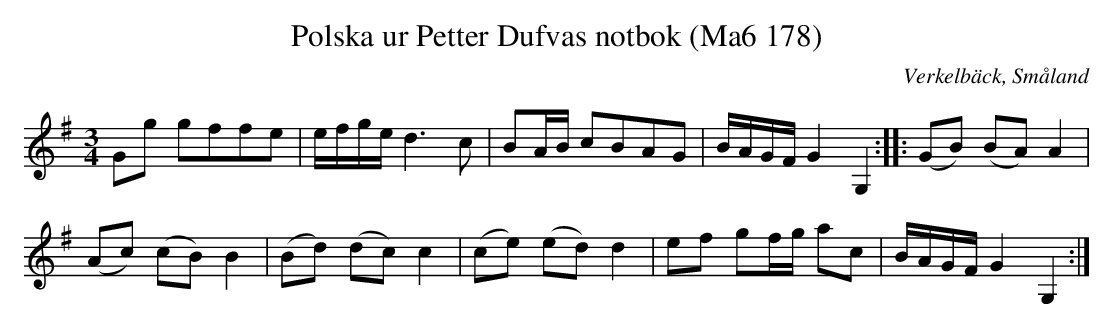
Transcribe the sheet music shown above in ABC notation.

X:1
T:Polska ur Petter Dufvas notbok (Ma6 178)
O:Verkelbäck, Småland
M:3/4
L:1/8
K:G
Gg gffe|e/f/g/e/ d3 c|BA/B/ cBAG|B/A/G/F/ G2 G,2::(GB) (BA) A2|
(Ac) (cB) B2|(Bd) (dc) c2|(ce) (ed) d2|ef gf/g/ ac|B/A/G/F/ G2 G,2:|
